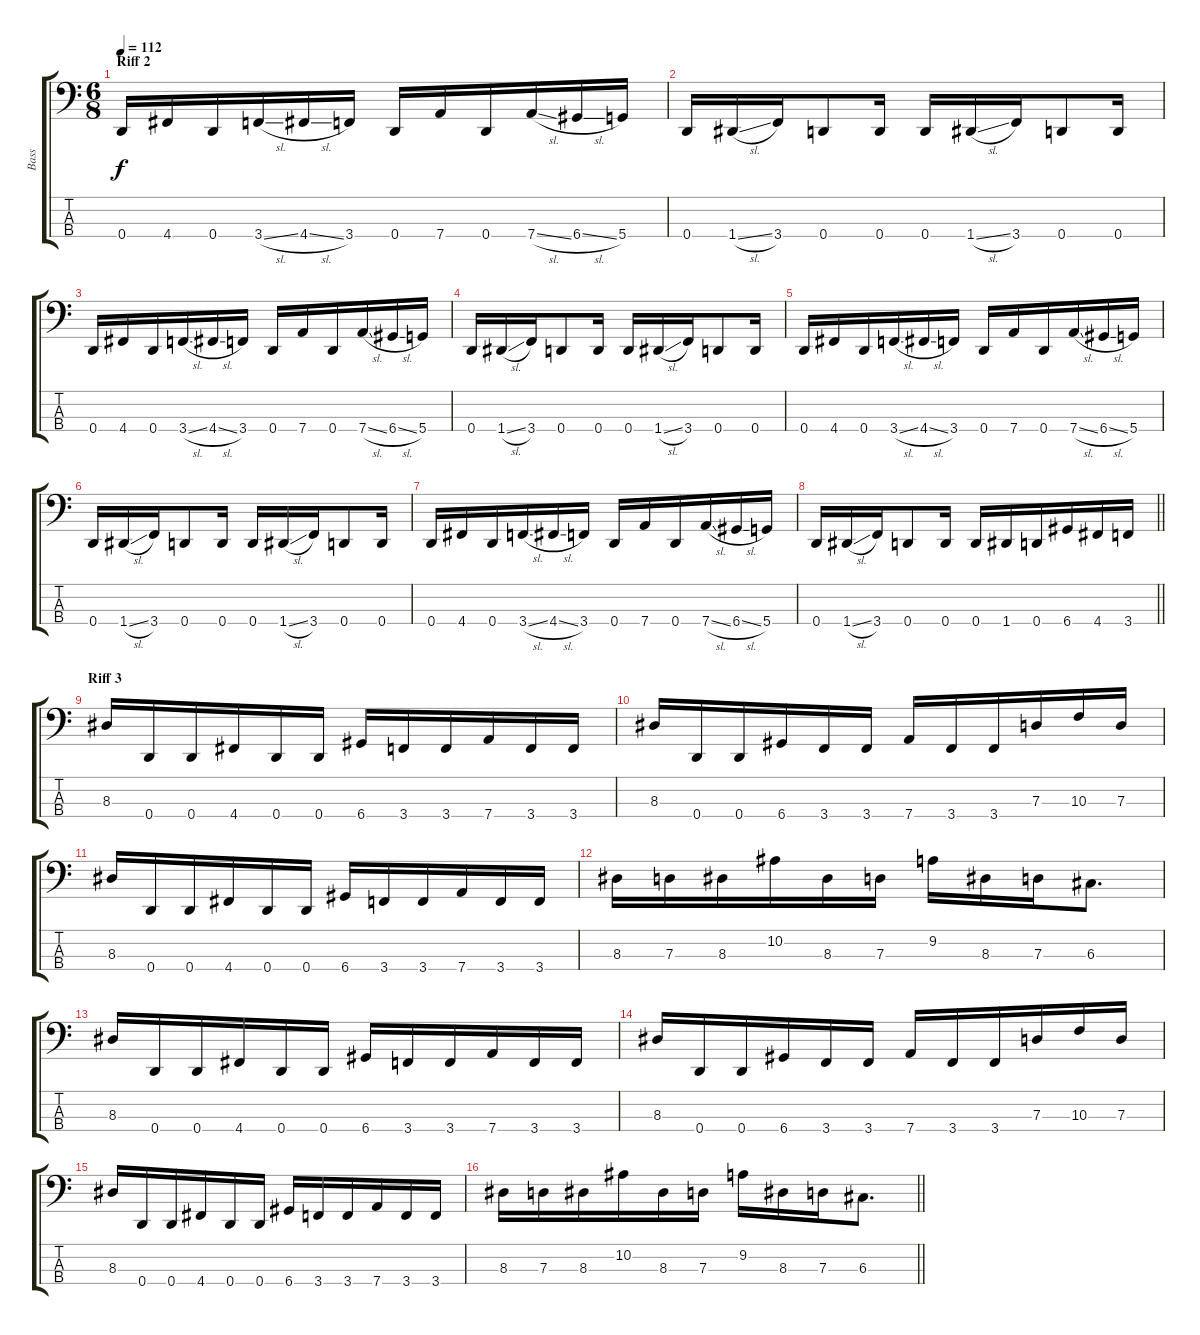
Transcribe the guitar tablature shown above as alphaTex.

\track ("Bass" "Bass") {instrument electricbassfinger}
\staff {score tabs}
\tuning (F2 C2 G1 D1) {hide}
\ts (6 8)
\section ("" "Riff 2")
\tempo 112
\clef f4
\ks c
0.4.16{dy f} 4.4.16 0.4.16 3.4{sl}.16 4.4{sl}.16 3.4.16 0.4.16 7.4.16 0.4.16 7.4{sl}.16 6.4{sl}.16 5.4.16 |
0.4.16 1.4{sl}.16 3.4.16 0.4.8 0.4.16 0.4.16 1.4{sl}.16 3.4.16 0.4.8 0.4.16 |
0.4.16 4.4.16 0.4.16 3.4{sl}.16 4.4{sl}.16 3.4.16 0.4.16 7.4.16 0.4.16 7.4{sl}.16 6.4{sl}.16 5.4.16 |
0.4.16 1.4{sl}.16 3.4.16 0.4.8 0.4.16 0.4.16 1.4{sl}.16 3.4.16 0.4.8 0.4.16 |
0.4.16 4.4.16 0.4.16 3.4{sl}.16 4.4{sl}.16 3.4.16 0.4.16 7.4.16 0.4.16 7.4{sl}.16 6.4{sl}.16 5.4.16 |
0.4.16 1.4{sl}.16 3.4.16 0.4.8 0.4.16 0.4.16 1.4{sl}.16 3.4.16 0.4.8 0.4.16 |
0.4.16 4.4.16 0.4.16 3.4{sl}.16 4.4{sl}.16 3.4.16 0.4.16 7.4.16 0.4.16 7.4{sl}.16 6.4{sl}.16 5.4.16 |
\barLineRight lightlight
0.4.16 1.4{sl}.16 3.4.16 0.4.8 0.4.16 0.4.16 1.4.16 0.4.16 6.4.16 4.4.16 3.4.16 |
\section ("" "Riff 3")
8.3.16 0.4.16 0.4.16 4.4.16 0.4.16 0.4.16 6.4.16 3.4.16 3.4.16 7.4.16 3.4.16 3.4.16 |
8.3.16 0.4.16 0.4.16 6.4.16 3.4.16 3.4.16 7.4.16 3.4.16 3.4.16 7.3.16 10.3.16 7.3.16 |
8.3.16 0.4.16 0.4.16 4.4.16 0.4.16 0.4.16 6.4.16 3.4.16 3.4.16 7.4.16 3.4.16 3.4.16 |
8.3.16 7.3.16 8.3.16 10.2.16 8.3.16 7.3.16 9.2.16 8.3.16 7.3.16 6.3.8{d} |
8.3.16 0.4.16 0.4.16 4.4.16 0.4.16 0.4.16 6.4.16 3.4.16 3.4.16 7.4.16 3.4.16 3.4.16 |
8.3.16 0.4.16 0.4.16 6.4.16 3.4.16 3.4.16 7.4.16 3.4.16 3.4.16 7.3.16 10.3.16 7.3.16 |
8.3.16 0.4.16 0.4.16 4.4.16 0.4.16 0.4.16 6.4.16 3.4.16 3.4.16 7.4.16 3.4.16 3.4.16 |
\barLineRight lightlight
8.3.16 7.3.16 8.3.16 10.2.16 8.3.16 7.3.16 9.2.16 8.3.16 7.3.16 6.3.8{d}
